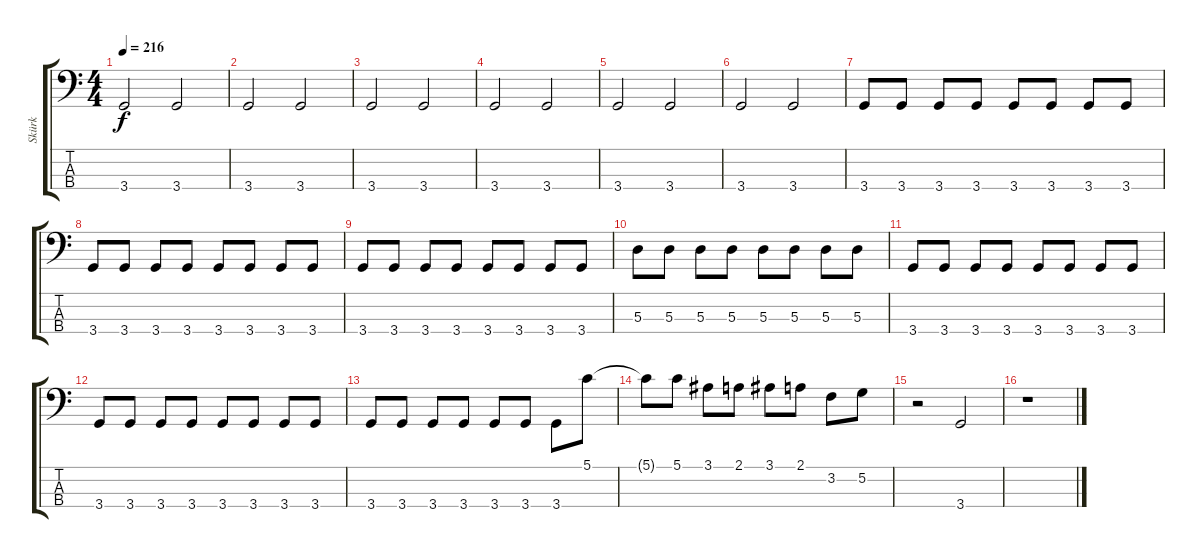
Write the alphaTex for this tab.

\track ("Skürk" "Skürk") {instrument electricbasspick}
\staff {score tabs}
\tuning (G2 D2 A1 E1) {hide}
\ts (4 4)
\tempo 216
\clef f4
\ks c
3.4.2{dy f} 3.4.2 |
3.4.2 3.4.2 |
3.4.2 3.4.2 |
3.4.2 3.4.2 |
3.4.2 3.4.2 |
3.4.2 3.4.2 |
3.4.8 3.4.8 3.4.8 3.4.8 3.4.8 3.4.8 3.4.8 3.4.8 |
3.4.8 3.4.8 3.4.8 3.4.8 3.4.8 3.4.8 3.4.8 3.4.8 |
3.4.8 3.4.8 3.4.8 3.4.8 3.4.8 3.4.8 3.4.8 3.4.8 |
5.3.8 5.3.8 5.3.8 5.3.8 5.3.8 5.3.8 5.3.8 5.3.8 |
3.4.8 3.4.8 3.4.8 3.4.8 3.4.8 3.4.8 3.4.8 3.4.8 |
3.4.8 3.4.8 3.4.8 3.4.8 3.4.8 3.4.8 3.4.8 3.4.8 |
3.4.8 3.4.8 3.4.8 3.4.8 3.4.8 3.4.8 3.4.8 5.1.8 |
5.1{t}.8 5.1.8 3.1.8 2.1.8 3.1.8 2.1.8 3.2.8 5.2.8 |
r.2 3.4.2 |
r.1
